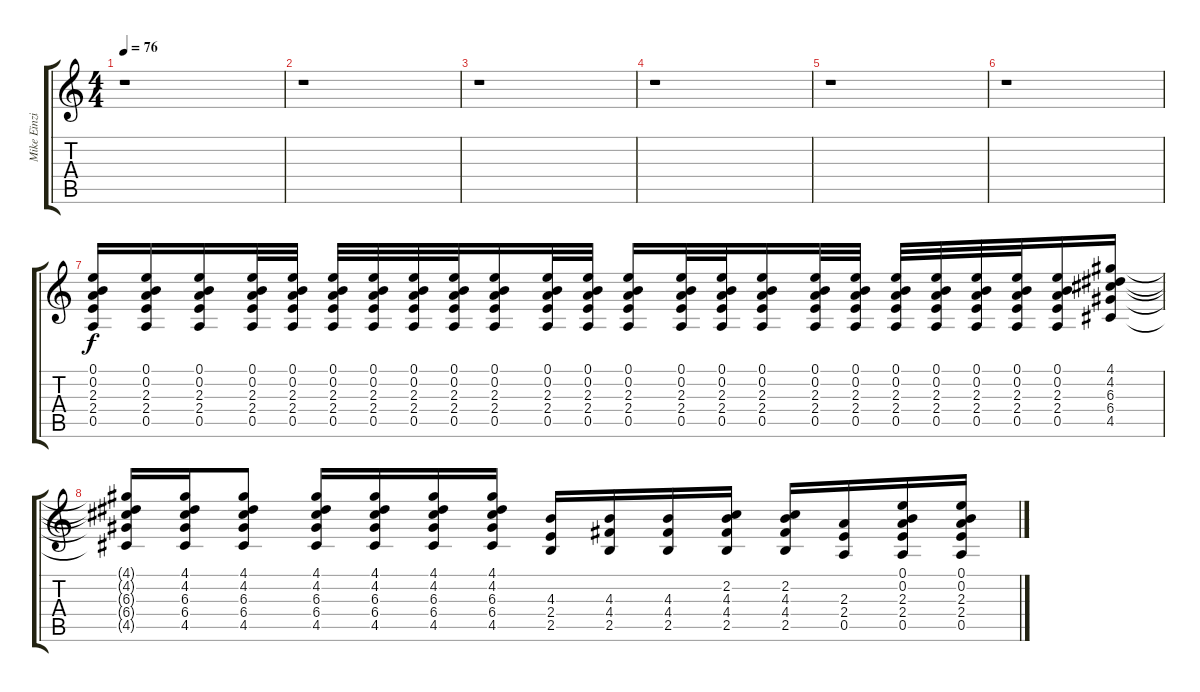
\track ("Mike Einziger Metal Disto" "Mike Einzi") {instrument distortionguitar}
\staff {score tabs}
\tuning (E4 B3 G3 D3 A2 E2) {hide}
\ts (4 4)
\tempo 76
\clef g2
\ks c
r.1{dy f} |
r.1 |
r.1 |
r.1 |
r.1 |
r.1 |
(0.1 0.2 2.3 2.4 0.5).16 (0.1 0.2 2.3 2.4 0.5).16 (0.1 0.2 2.3 2.4 0.5).16 (0.1 0.2 2.3 2.4 0.5).32 (0.1 0.2 2.3 2.4 0.5).32 (0.1 0.2 2.3 2.4 0.5).32 (0.1 0.2 2.3 2.4 0.5).32 (0.1 0.2 2.3 2.4 0.5).32 (0.1 0.2 2.3 2.4 0.5).32 (0.1 0.2 2.3 2.4 0.5).16 (0.1 0.2 2.3 2.4 0.5).32 (0.1 0.2 2.3 2.4 0.5).32 (0.1 0.2 2.3 2.4 0.5).16 (0.1 0.2 2.3 2.4 0.5).32 (0.1 0.2 2.3 2.4 0.5).32 (0.1 0.2 2.3 2.4 0.5).16 (0.1 0.2 2.3 2.4 0.5).32 (0.1 0.2 2.3 2.4 0.5).32 (0.1 0.2 2.3 2.4 0.5).32 (0.1 0.2 2.3 2.4 0.5).32 (0.1 0.2 2.3 2.4 0.5).32 (0.1 0.2 2.3 2.4 0.5).32 (0.1 0.2 2.3 2.4 0.5).16 (4.1 4.2 6.3 6.4 4.5).16 |
(4.1{t} 4.2{t} 6.3{t} 6.4{t} 4.5{t}).16 (4.1 4.2 6.3 6.4 4.5).16 (4.1 4.2 6.3 6.4 4.5).8 (4.1 4.2 6.3 6.4 4.5).16 (4.1 4.2 6.3 6.4 4.5).16 (4.1 4.2 6.3 6.4 4.5).16 (4.1 4.2 6.3 6.4 4.5).16 (4.3 2.4 2.5).16 (4.3 4.4 2.5).16 (4.3 4.4 2.5).16 (2.2 4.3 4.4 2.5).16 (2.2 4.3 4.4 2.5).16 (2.3 2.4 0.5).16 (0.1 0.2 2.3 2.4 0.5).16 (0.1 0.2 2.3 2.4 0.5).16
